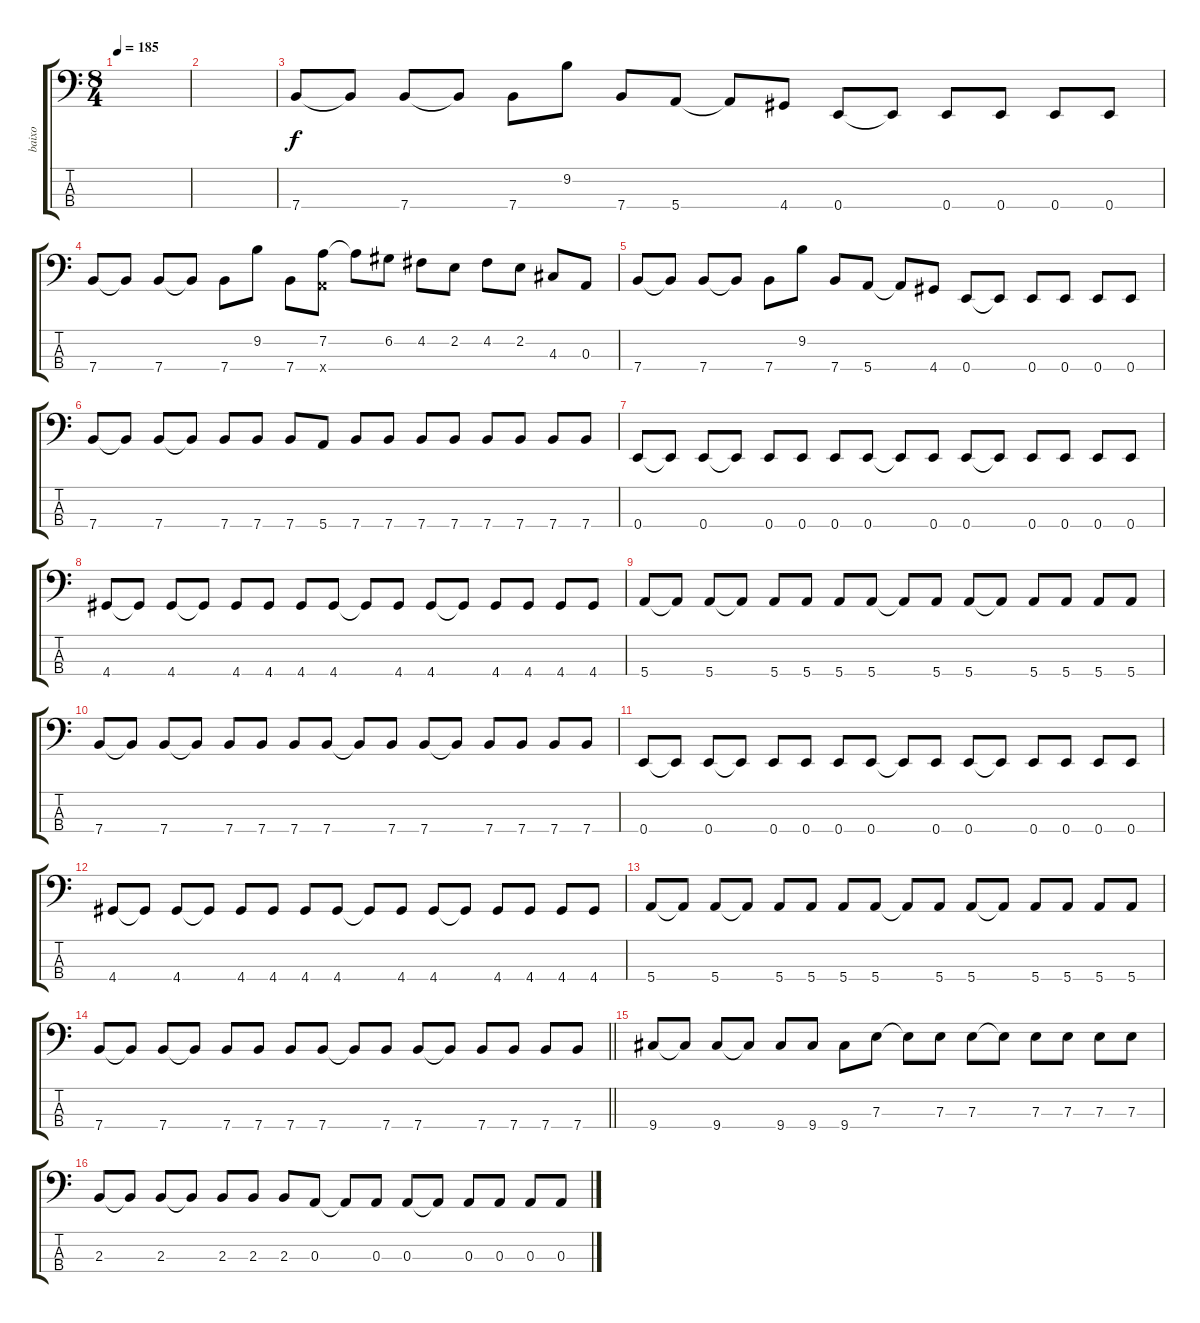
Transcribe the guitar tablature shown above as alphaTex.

\track ("baixo" "baixo") {instrument electricbassfinger}
\staff {score tabs}
\tuning (G2 D2 A1 E1) {hide}
\ts (8 4)
\tempo 185
\clef f4
\ks c
|
|
7.4.8 7.4{t}.8 7.4.8 7.4{t}.8 7.4.8 9.2.8 7.4.8 5.4.8 5.4{t}.8 4.4.8 0.4.8 0.4{t}.8 0.4.8 0.4.8 0.4.8 0.4.8 |
7.4.8 7.4{t}.8 7.4.8 7.4{t}.8 7.4.8 9.2.8 7.4.8 (7.2 5.4{x}).8 7.2{t}.8 6.2.8 4.2.8 2.2.8 4.2.8 2.2.8 4.3.8 0.3.8 |
7.4.8 7.4{t}.8 7.4.8 7.4{t}.8 7.4.8 9.2.8 7.4.8 5.4.8 5.4{t}.8 4.4.8 0.4.8 0.4{t}.8 0.4.8 0.4.8 0.4.8 0.4.8 |
7.4.8 7.4{t}.8 7.4.8 7.4{t}.8 7.4.8 7.4.8 7.4.8 5.4.8 7.4.8 7.4.8 7.4.8 7.4.8 7.4.8 7.4.8 7.4.8 7.4.8 |
0.4.8 0.4{t}.8 0.4.8 0.4{t}.8 0.4.8 0.4.8 0.4.8 0.4.8 0.4{t}.8 0.4.8 0.4.8 0.4{t}.8 0.4.8 0.4.8 0.4.8 0.4.8 |
4.4.8 4.4{t}.8 4.4.8 4.4{t}.8 4.4.8 4.4.8 4.4.8 4.4.8 4.4{t}.8 4.4.8 4.4.8 4.4{t}.8 4.4.8 4.4.8 4.4.8 4.4.8 |
5.4.8 5.4{t}.8 5.4.8 5.4{t}.8 5.4.8 5.4.8 5.4.8 5.4.8 5.4{t}.8 5.4.8 5.4.8 5.4{t}.8 5.4.8 5.4.8 5.4.8 5.4.8 |
7.4.8 7.4{t}.8 7.4.8 7.4{t}.8 7.4.8 7.4.8 7.4.8 7.4.8 7.4{t}.8 7.4.8 7.4.8 7.4{t}.8 7.4.8 7.4.8 7.4.8 7.4.8 |
0.4.8 0.4{t}.8 0.4.8 0.4{t}.8 0.4.8 0.4.8 0.4.8 0.4.8 0.4{t}.8 0.4.8 0.4.8 0.4{t}.8 0.4.8 0.4.8 0.4.8 0.4.8 |
4.4.8 4.4{t}.8 4.4.8 4.4{t}.8 4.4.8 4.4.8 4.4.8 4.4.8 4.4{t}.8 4.4.8 4.4.8 4.4{t}.8 4.4.8 4.4.8 4.4.8 4.4.8 |
5.4.8 5.4{t}.8 5.4.8 5.4{t}.8 5.4.8 5.4.8 5.4.8 5.4.8 5.4{t}.8 5.4.8 5.4.8 5.4{t}.8 5.4.8 5.4.8 5.4.8 5.4.8 |
\barLineRight lightlight
7.4.8 7.4{t}.8 7.4.8 7.4{t}.8 7.4.8 7.4.8 7.4.8 7.4.8 7.4{t}.8 7.4.8 7.4.8 7.4{t}.8 7.4.8 7.4.8 7.4.8 7.4.8 |
9.4.8 9.4{t}.8 9.4.8 9.4{t}.8 9.4.8 9.4.8 9.4.8 7.3.8 7.3{t}.8 7.3.8 7.3.8 7.3{t}.8 7.3.8 7.3.8 7.3.8 7.3.8 |
2.3.8 2.3{t}.8 2.3.8 2.3{t}.8 2.3.8 2.3.8 2.3.8 0.3.8 0.3{t}.8 0.3.8 0.3.8 0.3{t}.8 0.3.8 0.3.8 0.3.8 0.3.8
